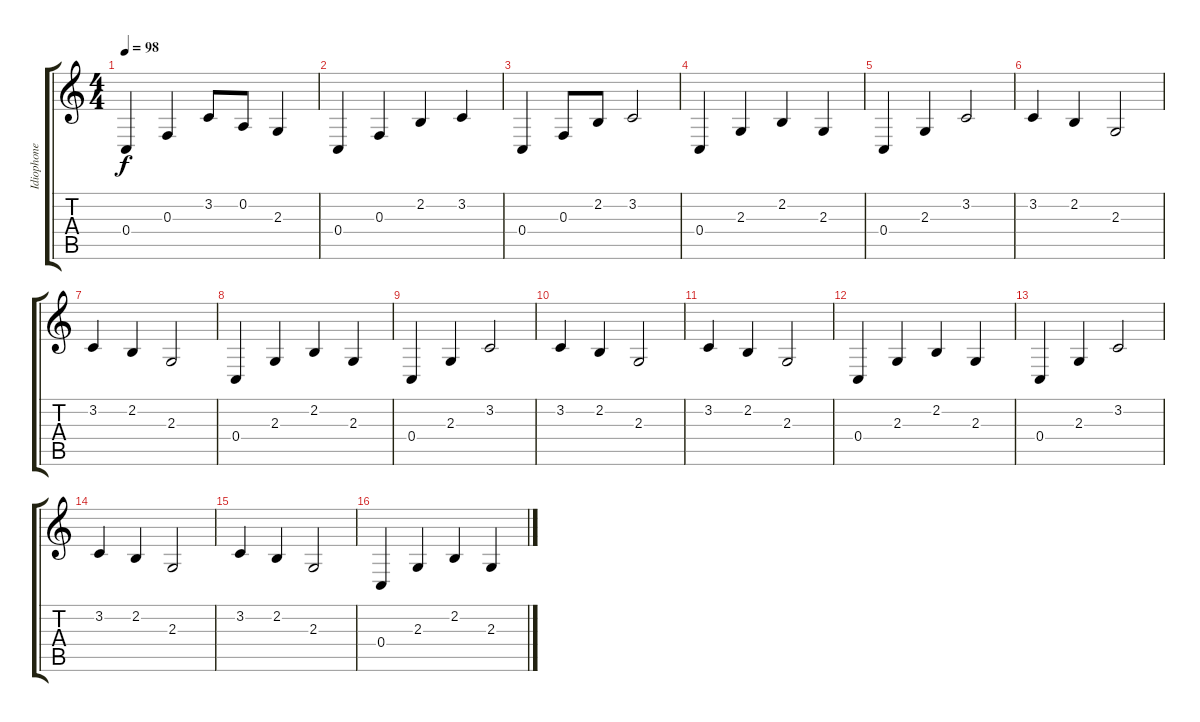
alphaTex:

\track ("Idiophone" "Idiophone") {instrument glockenspiel}
\staff {score tabs}
\tuning (D4 A3 F3 C3 G2 C2) {hide}
\ts (4 4)
\tempo 98
\clef g2
\ks c
0.4.4{dy f} 0.3.4 3.2.8 0.2.8 2.3.4 |
0.4.4 0.3.4 2.2.4 3.2.4 |
0.4.4 0.3.8 2.2.8 3.2.2 |
\section ("" "")
0.4.4 2.3.4 2.2.4 2.3.4 |
0.4.4 2.3.4 3.2.2 |
3.2.4 2.2.4 2.3.2 |
3.2.4 2.2.4 2.3.2 |
0.4.4 2.3.4 2.2.4 2.3.4 |
0.4.4 2.3.4 3.2.2 |
3.2.4 2.2.4 2.3.2 |
3.2.4 2.2.4 2.3.2 |
0.4.4 2.3.4 2.2.4 2.3.4 |
0.4.4 2.3.4 3.2.2 |
3.2.4 2.2.4 2.3.2 |
3.2.4 2.2.4 2.3.2 |
0.4.4 2.3.4 2.2.4 2.3.4
